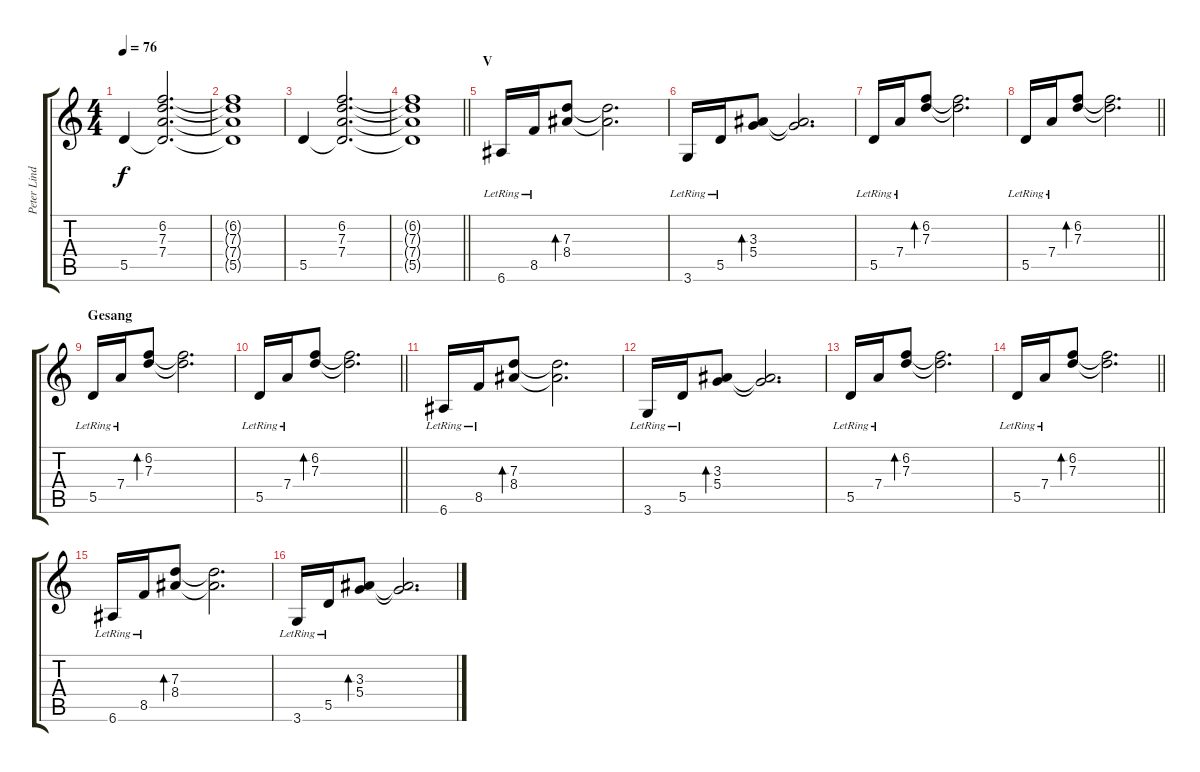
\track ("Peter Lindgren" "Peter Lind") {instrument acousticguitarsteel}
\staff {score tabs}
\tuning (E4 B3 G3 D3 A2 E2) {hide}
\ts (4 4)
\tempo 76
\clef g2
\ks c
5.5.4{dy f} (6.2 7.3 7.4 5.5{t}).2{d} |
(6.2{t} 7.3{t} 7.4{t} 5.5{t}).1 |
5.5.4 (6.2 7.3 7.4 5.5{t}).2{d} |
\barLineRight lightlight
(6.2{t} 7.3{t} 7.4{t} 5.5{t}).1 |
\section ("" "V")
6.6{lr}.16 8.5{lr}.16 (7.3 8.4).8{bd 60} (7.3{t} 8.4{t}).2{d} |
3.6{lr}.16 5.5{lr}.16 (3.3 5.4).8{bd 60} (3.3{t} 5.4{t}).2{d} |
5.5{lr}.16 7.4{lr}.16 (6.2 7.3).8{bd 60} (6.2{t} 7.3{t}).2{d} |
\barLineRight lightlight
5.5{lr}.16 7.4{lr}.16 (6.2 7.3).8{bd 60} (6.2{t} 7.3{t}).2{d} |
\section ("" "Gesang")
5.5{lr}.16 7.4{lr}.16 (6.2 7.3).8{bd 60} (6.2{t} 7.3{t}).2{d} |
\barLineRight lightlight
5.5{lr}.16 7.4{lr}.16 (6.2 7.3).8{bd 60} (6.2{t} 7.3{t}).2{d} |
6.6{lr}.16 8.5{lr}.16 (7.3 8.4).8{bd 60} (7.3{t} 8.4{t}).2{d} |
3.6{lr}.16 5.5{lr}.16 (3.3 5.4).8{bd 60} (3.3{t} 5.4{t}).2{d} |
5.5{lr}.16 7.4{lr}.16 (6.2 7.3).8{bd 60} (6.2{t} 7.3{t}).2{d} |
\barLineRight lightlight
5.5{lr}.16 7.4{lr}.16 (6.2 7.3).8{bd 60} (6.2{t} 7.3{t}).2{d} |
6.6{lr}.16 8.5{lr}.16 (7.3 8.4).8{bd 60} (7.3{t} 8.4{t}).2{d} |
3.6{lr}.16 5.5{lr}.16 (3.3 5.4).8{bd 60} (3.3{t} 5.4{t}).2{d}
